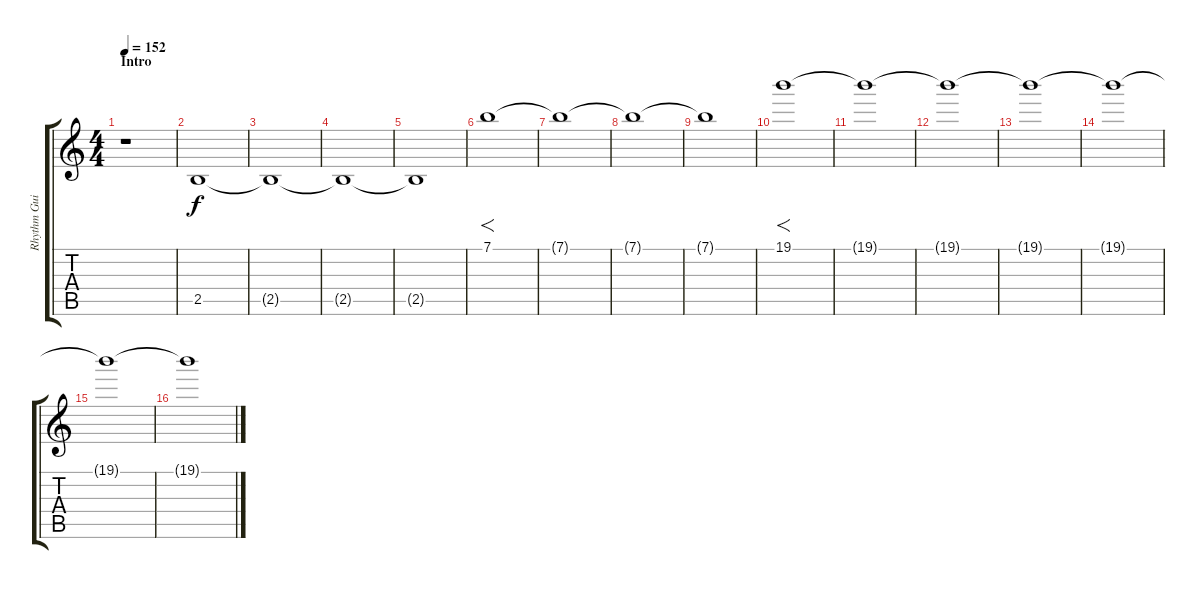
\track ("Rhythm Guitar 2" "Rhythm Gui") {instrument distortionguitar}
\staff {score tabs}
\tuning (E4 B3 G3 D3 A2 E2) {hide}
\ts (4 4)
\section ("" "Intro")
\tempo 152
\clef g2
\ks c
r.1{dy f instrument distortionguitar} |
2.5.1 |
2.5{t}.1 |
2.5{t}.1 |
2.5{t}.1 |
7.1.1{f} |
7.1{t}.1 |
7.1{t}.1 |
7.1{t}.1 |
19.1.1{f} |
19.1{t}.1 |
19.1{t}.1 |
19.1{t}.1 |
19.1{t}.1 |
19.1{t}.1 |
19.1{t}.1
